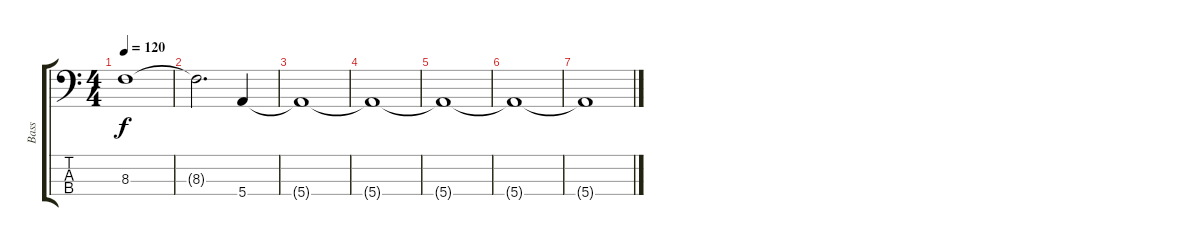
\track ("Bass" "Bass") {instrument electricbassfinger}
\staff {score tabs}
\tuning (G2 D2 A1 E1) {hide}
\ts (4 4)
\tempo 120
\clef f4
\ks c
8.3{t}.1{dy f} |
8.3{t}.2{d} 5.4.4 |
5.4{t}.1 |
5.4{t}.1 |
5.4{t}.1 |
5.4{t}.1 |
5.4{t}.1
